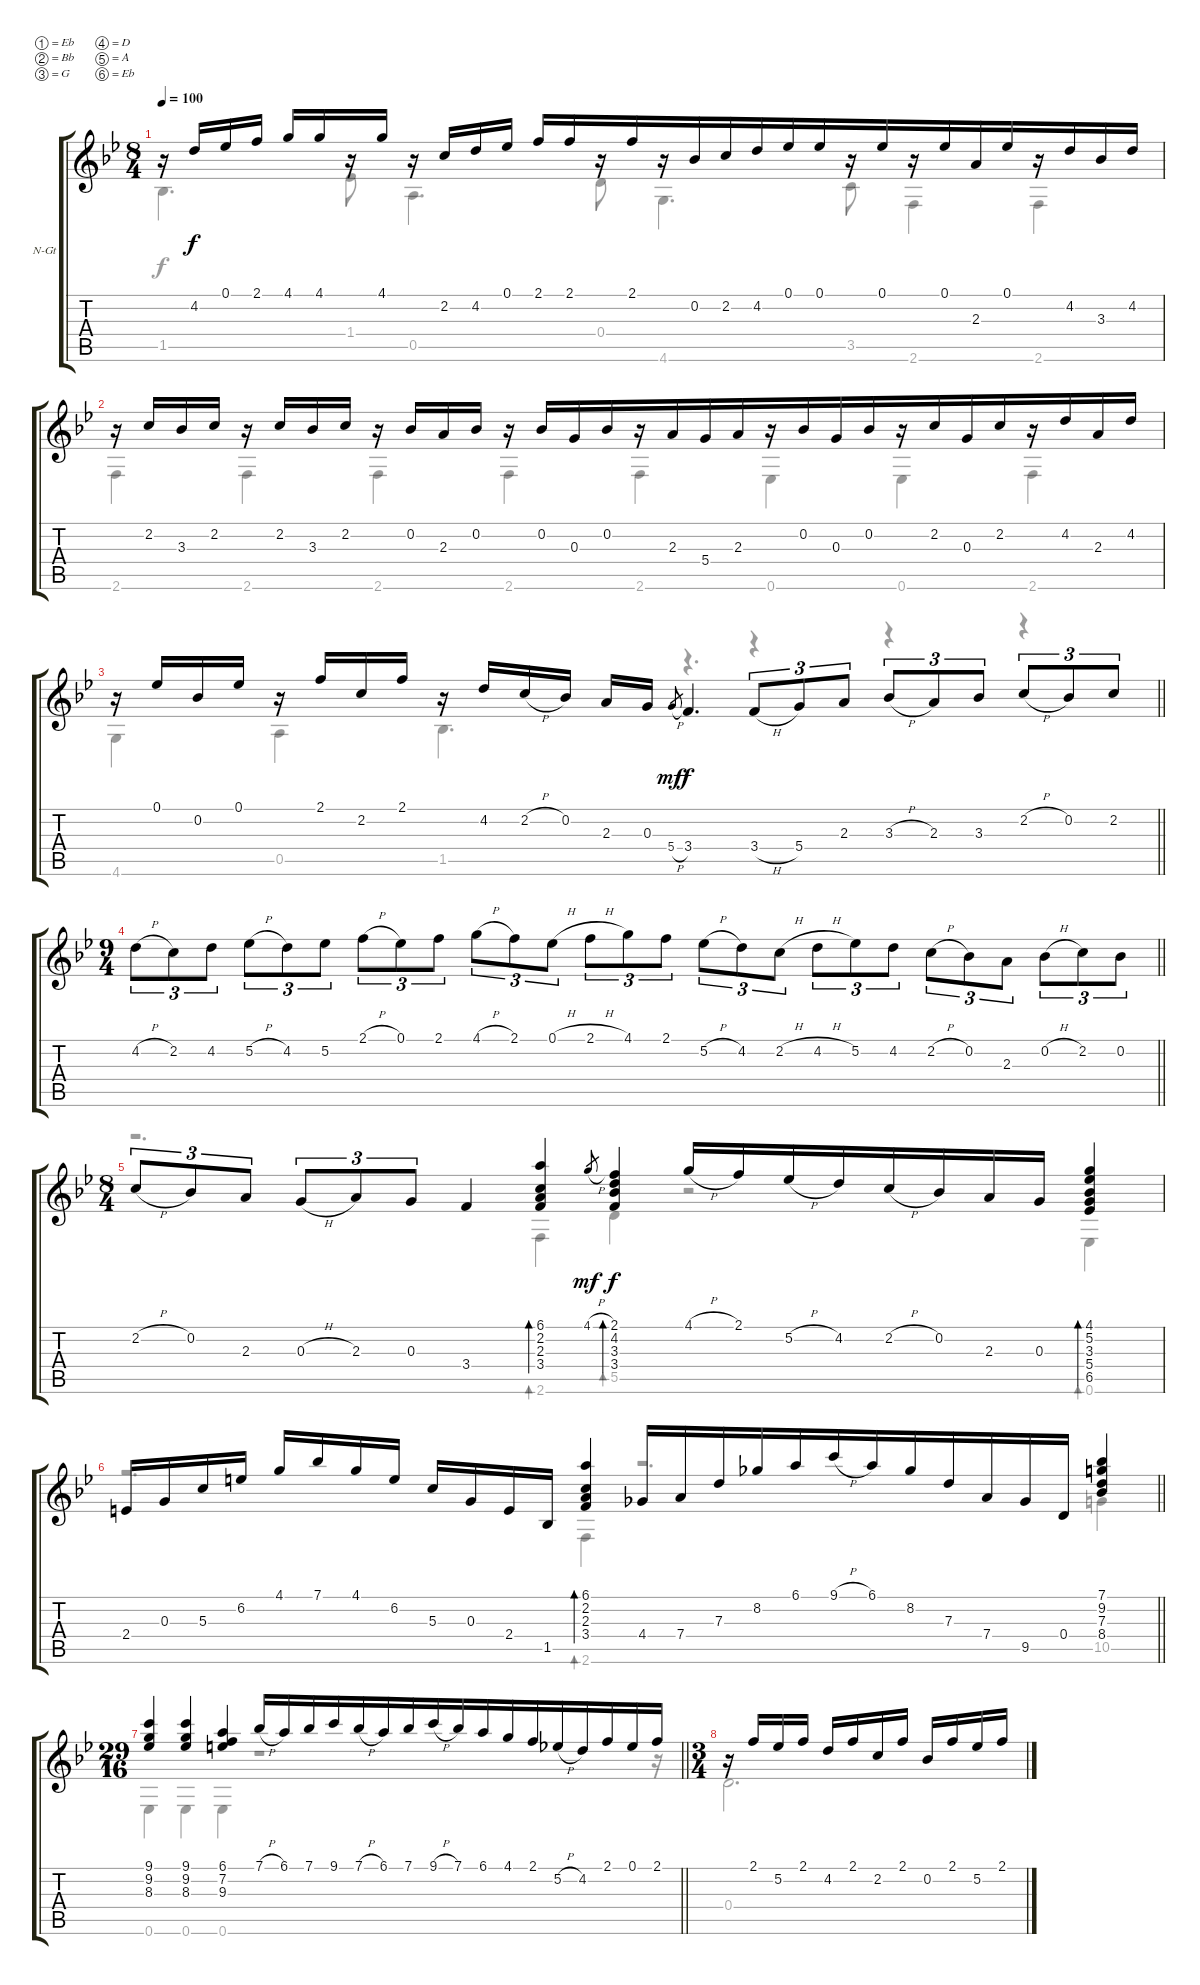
\bracketExtendMode groupsimilarinstruments
\firstSystemTrackNameOrientation horizontal
\otherSystemsTrackNameOrientation horizontal
\track ("Fantasia" "N-Gt") {instrument acousticguitarnylon}
\staff {score tabs}
\tuning (Eb4 Bb3 G3 D3 A2 Eb2)
\voice
\ts (8 4)
\beaming (8 2 2 2 10)
\tempo 100
\clef g2
\ks bb
r.16{dy f} 4.2.16 0.1.16 2.1.16 4.1.16 4.1.16 r.16 4.1.16 r.16 2.2.16 4.2.16 0.1.16 2.1.16 2.1.16 r.16 2.1.16 r.16 0.2.16 2.2.16 4.2.16 0.1.16 0.1.16 r.16 0.1.16 r.16 0.1.16 2.3.16 0.1.16 r.16 4.2.16 3.3.16 4.2.16 |
r.16 2.2.16 3.3.16 2.2.16 r.16 2.2.16 3.3.16 2.2.16 r.16 0.2.16 2.3.16 0.2.16 r.16 0.2.16 0.3.16 0.2.16 r.16 2.3.16 5.4.16 2.3.16 r.16 0.2.16 0.3.16 0.2.16 r.16 2.2.16 0.3.16 2.2.16 r.16 4.2.16 2.3.16 4.2.16 |
\barLineRight lightlight
r.16 0.1.16 0.2.16 0.1.16 r.16 2.1.16 2.2.16 2.1.16 r.16 4.2.16 2.2{h}.16 0.2.16 2.3.16 0.3.16 5.4{h}.8{gr dy mf} 3.4.4{d dy f} 3.4{h}.8{tu (3 2)} 5.4.8{tu (3 2)} 2.3.8{tu (3 2)} 3.3{h}.8{tu (3 2)} 2.3.8{tu (3 2)} 3.3.8{tu (3 2)} 2.2{h}.8{tu (3 2)} 0.2.8{tu (3 2)} 2.2.8{tu (3 2)} |
\ts (9 4)
\beaming (8 2 2 2 12)
\barLineRight lightlight
4.2{h}.8{tu (3 2)} 2.2.8{tu (3 2)} 4.2.8{tu (3 2)} 5.2{h}.8{tu (3 2)} 4.2.8{tu (3 2)} 5.2.8{tu (3 2)} 2.1{h}.8{tu (3 2)} 0.1.8{tu (3 2)} 2.1.8{tu (3 2)} 4.1{h}.8{tu (3 2)} 2.1.8{tu (3 2)} 0.1{h}.8{tu (3 2)} 2.1{h}.8{tu (3 2)} 4.1.8{tu (3 2)} 2.1.8{tu (3 2)} 5.2{h}.8{tu (3 2)} 4.2.8{tu (3 2)} 2.2{h}.8{tu (3 2)} 4.2{h}.8{tu (3 2)} 5.2.8{tu (3 2)} 4.2.8{tu (3 2)} 2.2{h}.8{tu (3 2)} 0.2.8{tu (3 2)} 2.3.8{tu (3 2)} 0.2{h}.8{tu (3 2)} 2.2.8{tu (3 2)} 0.2.8{tu (3 2)} |
\ts (8 4)
\beaming (8 2 2 2 10)
2.2{h}.8{tu (3 2)} 0.2.8{tu (3 2)} 2.3.8{tu (3 2)} 0.3{h}.8{tu (3 2)} 2.3.8{tu (3 2)} 0.3.8{tu (3 2)} 3.4.4 (6.1 2.2 2.3 3.4).4{bd 30} 4.1{h}.8{gr dy mf} (2.1 4.2 3.3 3.4).4{bd 30 dy f} 4.1{h}.16 2.1.16 5.2{h}.16 4.2.16 2.2{h}.16 0.2.16 2.3.16 0.3.16 (4.1 5.2 3.3 5.4 6.5).4{bd 30} |
\barLineRight lightlight
2.4.16 0.3.16 5.3.16 6.2.16 4.1.16 7.1.16 4.1.16 6.2.16 5.3.16 0.3.16 2.4.16 1.5.16 (6.1 2.2 2.3 3.4).4{bd 30} 4.4.16 7.4.16 7.3.16 8.2.16 6.1.16 9.1{h}.16 6.1.16 8.2.16 7.3.16 7.4.16 9.5.16 0.4.16 (7.1 9.2 7.3 8.4).4 |
\ts (29 16)
\beaming (8 2 2 2 8)
\barLineRight lightlight
(9.1 9.2 8.3).4 (9.1 9.2 8.3).4 (6.1 7.2 9.3).4 7.1{h}.16{beam merge} 6.1.16{beam merge} 7.1.16{beam merge} 9.1.16{beam merge} 7.1{h}.16{beam merge} 6.1.16{beam merge} 7.1.16{beam merge} 9.1{h}.16{beam merge} 7.1.16{beam merge} 6.1.16{beam merge} 4.1.16{beam merge} 2.1.16{beam merge} 5.2{h}.16{beam merge} 4.2.16{beam merge} 2.1.16{beam merge} 0.1.16{beam merge} 2.1.16 |
\ts (3 4)
\beaming (8 2 2 2 2)
r.16 2.1.16 5.2.16 2.1.16 4.2.16 2.1.16 2.2.16 2.1.16 0.2.16 2.1.16 5.2.16 2.1.16
\voice
\clef g2
\ottava regular
\simile none
\ks bb
1.5.4{d dy f} 1.4.8 0.5.4{d} 0.4.8 4.6.4{d} 3.5.8 2.6.4 2.6.4 |
2.6.4 2.6.4 2.6.4 2.6.4 2.6.4 0.6.4 0.6.4 2.6.4 |
\barLineRight lightlight
4.6.4 0.5.4 1.5.4{d} r.4{d} r.4 r.4 r.4 |
\barLineRight lightlight
|
r.2{d} 2.6.4{bd 30} 5.5.4{bd 30} r.2 0.6.4{bd 30} |
\barLineRight lightlight
r.2{d} 2.6.4{bd 30} r.2{d} 10.5.4 |
\barLineRight lightlight
0.6.4 0.6.4 0.6.4 r.1 r.16 |
0.4.2{d}
